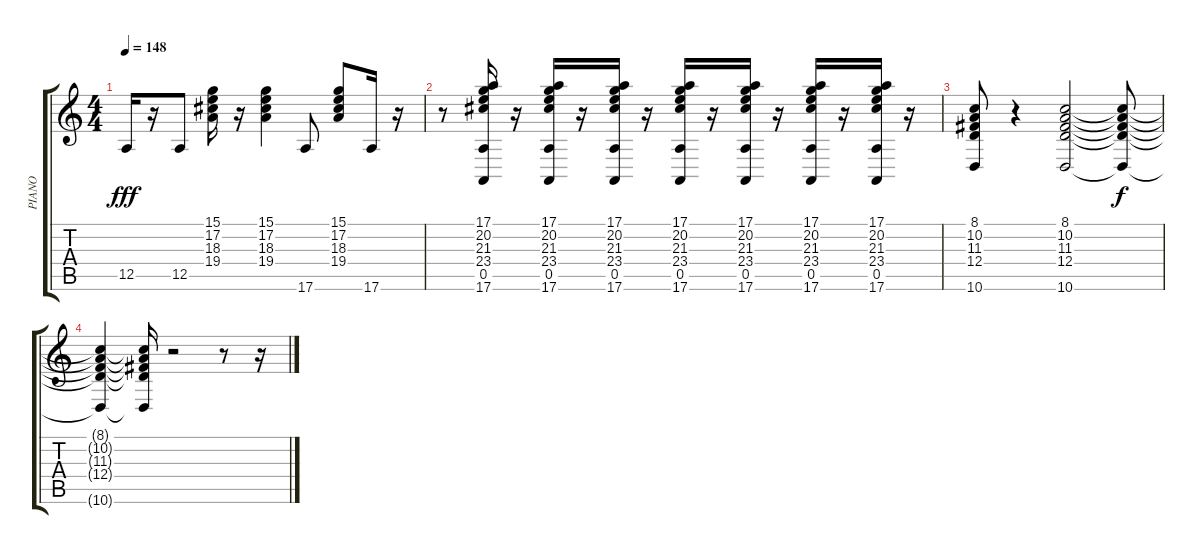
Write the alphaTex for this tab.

\track ("PIANO" "PIANO") {instrument brightacousticpiano}
\staff {score tabs}
\tuning (E4 B3 G3 D3 A2 E2) {hide}
\ts (4 4)
\tempo 148
\clef g2
\ks c
12.5.16{dy fff} r.16 12.5.8 (15.1 17.2 18.3 19.4).16 r.16 (15.1 17.2 18.3 19.4).4 17.6.8 (15.1 17.2 18.3 19.4).8 17.6.16 r.16 |
r.8 (17.1 20.2 21.3 23.4 0.5 17.6).16 r.16 (17.1 20.2 21.3 23.4 0.5 17.6).16 r.16 (17.1 20.2 21.3 23.4 0.5 17.6).16 r.16 (17.1 20.2 21.3 23.4 0.5 17.6).16 r.16 (17.1 20.2 21.3 23.4 0.5 17.6).16 r.16 (17.1 20.2 21.3 23.4 0.5 17.6).16 r.16 (17.1 20.2 21.3 23.4 0.5 17.6).16 r.16 |
(8.1 10.2 11.3 12.4 10.6).8 r.4 (8.1 10.2 11.3 12.4 10.6).2 (8.1{t} 10.2{t} 11.3{t} 12.4{t} 10.6{t}).8{dy f} |
(8.1{t} 10.2{t} 11.3{t} 12.4{t} 10.6{t}).4 (8.1{t} 10.2{t} 11.3{t} 12.4{t} 10.6{t}).16 r.2 r.8 r.16
